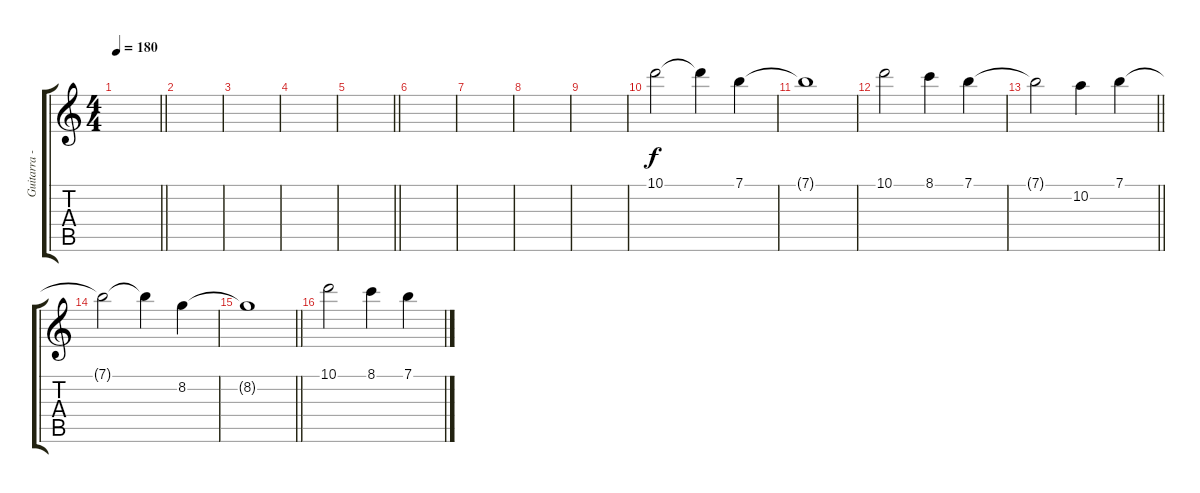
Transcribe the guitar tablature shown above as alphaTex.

\track ("Guitarra - Coro" "Guitarra -") {instrument distortionguitar}
\staff {score tabs}
\tuning (E4 B3 G3 D3 A2 E2) {hide}
\ts (4 4)
\tempo 180
\clef g2
\barLineRight lightlight
\ks c
|
|
|
|
\barLineRight lightlight
|
|
|
|
|
10.1.2 10.1{t}.4 7.1.4 |
7.1{t}.1 |
10.1.2 8.1.4 7.1.4 |
\barLineRight lightlight
7.1{t}.2 10.2.4 7.1.4 |
7.1{t}.2 7.1{t}.4 8.2.4 |
\barLineRight lightlight
8.2{t}.1 |
10.1.2 8.1.4 7.1.4
